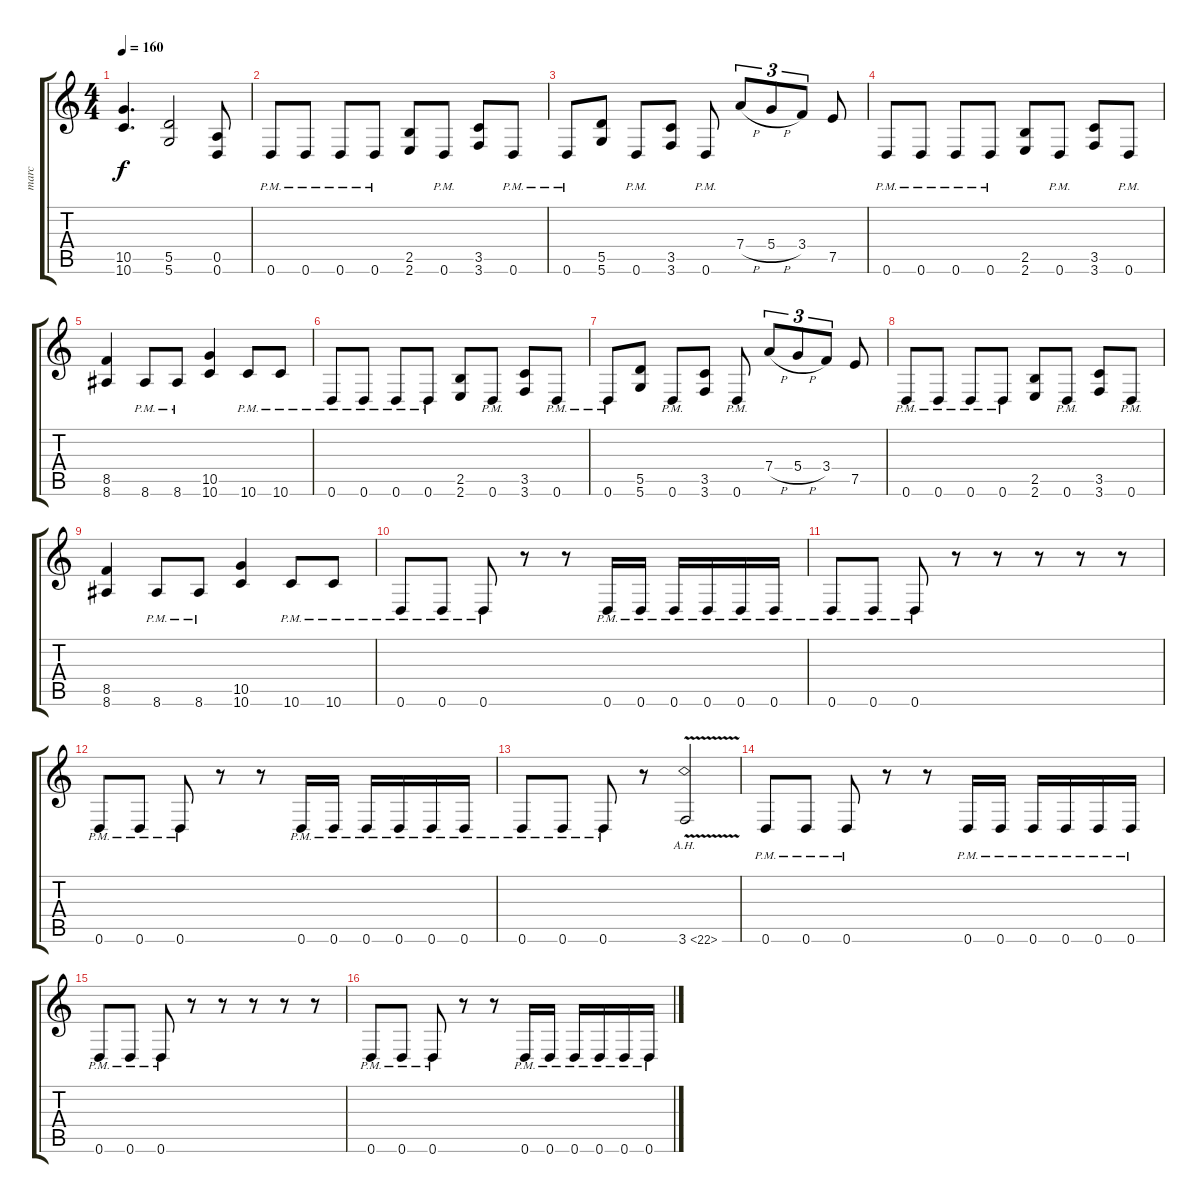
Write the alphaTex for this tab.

\track ("marc" "marc") {instrument distortionguitar}
\staff {score tabs}
\tuning (E4 B3 G3 D3 A2 D2) {hide}
\ts (4 4)
\tempo 160
\clef g2
\ks c
(10.5{t} 10.6{t}).4{d dy f} (5.5 5.6).2 (0.5 0.6).8 |
0.6{pm}.8 0.6{pm}.8 0.6{pm}.8 0.6{pm}.8 (2.5 2.6).8 0.6{pm}.8 (3.5 3.6).8 0.6{pm}.8 |
0.6{pm}.8 (5.5 5.6).8 0.6{pm}.8 (3.5 3.6).8 0.6{pm}.8 7.4{h}.8{tu (3 2)} 5.4{h}.8{tu (3 2)} 3.4.8{tu (3 2)} 7.5.8 |
0.6{pm}.8 0.6{pm}.8 0.6{pm}.8 0.6{pm}.8 (2.5 2.6).8 0.6{pm}.8 (3.5 3.6).8 0.6{pm}.8 |
(8.5 8.6).4 8.6{pm}.8 8.6{pm}.8 (10.5 10.6).4 10.6{pm}.8 10.6{pm}.8 |
0.6{pm}.8 0.6{pm}.8 0.6{pm}.8 0.6{pm}.8 (2.5 2.6).8 0.6{pm}.8 (3.5 3.6).8 0.6{pm}.8 |
0.6{pm}.8 (5.5 5.6).8 0.6{pm}.8 (3.5 3.6).8 0.6{pm}.8 7.4{h}.8{tu (3 2)} 5.4{h}.8{tu (3 2)} 3.4.8{tu (3 2)} 7.5.8 |
0.6{pm}.8 0.6{pm}.8 0.6{pm}.8 0.6{pm}.8 (2.5 2.6).8 0.6{pm}.8 (3.5 3.6).8 0.6{pm}.8 |
(8.5 8.6).4 8.6{pm}.8 8.6{pm}.8 (10.5 10.6).4 10.6{pm}.8 10.6{pm}.8 |
0.6{pm}.8 0.6{pm}.8 0.6{pm}.8 r.8 r.8 0.6{pm}.16 0.6{pm}.16 0.6{pm}.16 0.6{pm}.16 0.6{pm}.16 0.6{pm}.16 |
0.6{pm}.8 0.6{pm}.8 0.6{pm}.8 r.8 r.8 r.8 r.8 r.8 |
0.6{pm}.8 0.6{pm}.8 0.6{pm}.8 r.8 r.8 0.6{pm}.16 0.6{pm}.16 0.6{pm}.16 0.6{pm}.16 0.6{pm}.16 0.6{pm}.16 |
0.6{pm}.8 0.6{pm}.8 0.6{pm}.8 r.8 3.6{ah 19 v}.2 |
0.6{pm}.8 0.6{pm}.8 0.6{pm}.8 r.8 r.8 0.6{pm}.16 0.6{pm}.16 0.6{pm}.16 0.6{pm}.16 0.6{pm}.16 0.6{pm}.16 |
0.6{pm}.8 0.6{pm}.8 0.6{pm}.8 r.8 r.8 r.8 r.8 r.8 |
0.6{pm}.8 0.6{pm}.8 0.6{pm}.8 r.8 r.8 0.6{pm}.16 0.6{pm}.16 0.6{pm}.16 0.6{pm}.16 0.6{pm}.16 0.6{pm}.16
